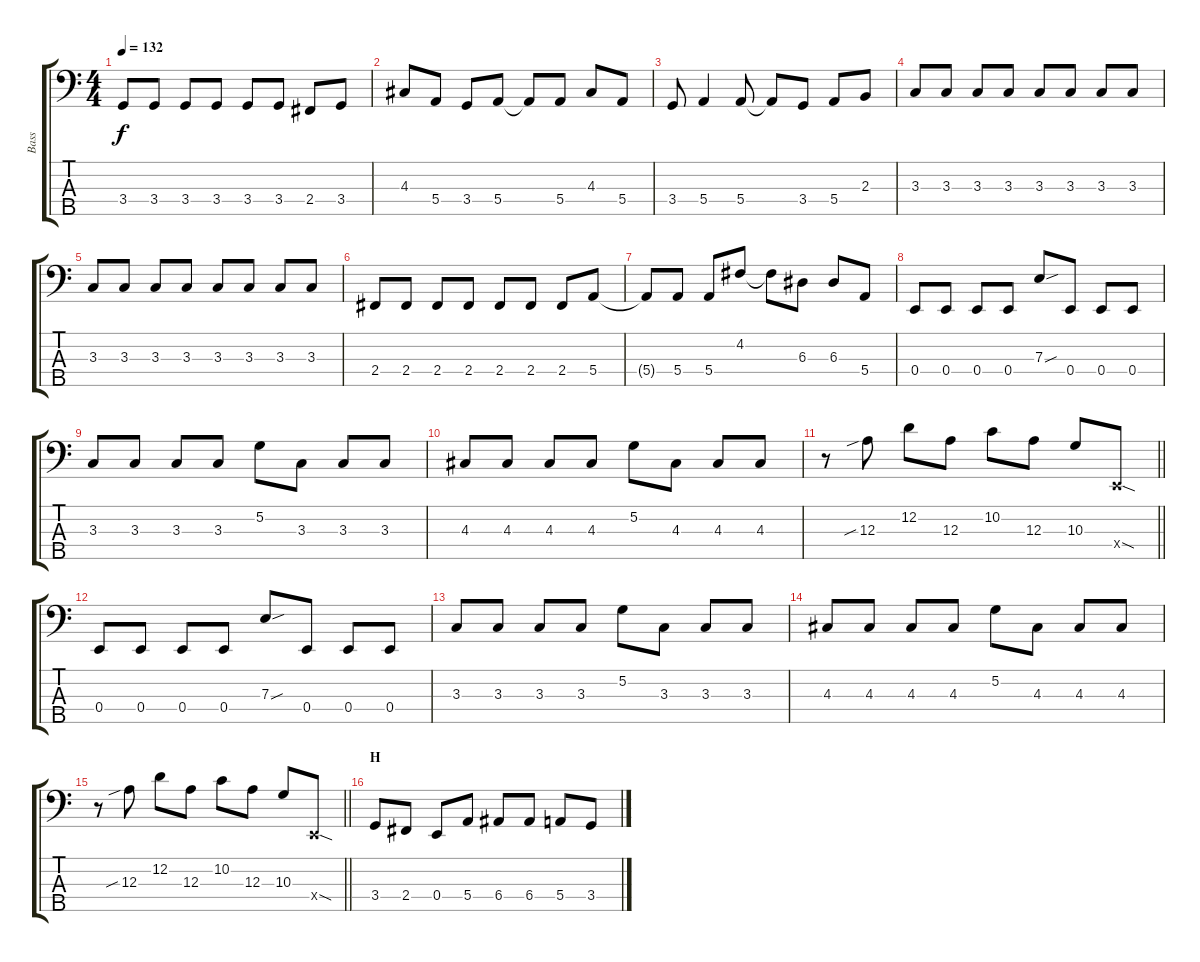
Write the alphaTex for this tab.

\track ("Bass" "Bass") {instrument electricbasspick}
\staff {score tabs}
\tuning (G2 D2 A1 E1 B0) {hide}
\ts (4 4)
\tempo 132
\clef f4
\ks c
3.4.8{dy f} 3.4.8 3.4.8 3.4.8 3.4.8 3.4.8 2.4.8 3.4.8 |
4.3.8 5.4.8 3.4.8 5.4.8 5.4{t}.8 5.4.8 4.3.8 5.4.8 |
3.4.8 5.4.4 5.4.8 5.4{t}.8 3.4.8 5.4.8 2.3.8 |
3.3.8 3.3.8 3.3.8 3.3.8 3.3.8 3.3.8 3.3.8 3.3.8 |
3.3.8 3.3.8 3.3.8 3.3.8 3.3.8 3.3.8 3.3.8 3.3.8 |
2.4.8 2.4.8 2.4.8 2.4.8 2.4.8 2.4.8 2.4.8 5.4.8 |
5.4{t}.8 5.4.8 5.4.8 4.2.8 4.2{t}.8 6.3.8 6.3.8 5.4.8 |
0.4.8 0.4.8 0.4.8 0.4.8 7.3{sou}.8 0.4.8 0.4.8 0.4.8 |
3.3.8 3.3.8 3.3.8 3.3.8 5.2.8 3.3.8 3.3.8 3.3.8 |
4.3.8 4.3.8 4.3.8 4.3.8 5.2.8 4.3.8 4.3.8 4.3.8 |
\barLineRight lightlight
r.8 12.3{sib}.8 12.2.8 12.3.8 10.2.8 12.3.8 10.3.8 0.4{sod x}.8 |
0.4.8 0.4.8 0.4.8 0.4.8 7.3{sou}.8 0.4.8 0.4.8 0.4.8 |
3.3.8 3.3.8 3.3.8 3.3.8 5.2.8 3.3.8 3.3.8 3.3.8 |
4.3.8 4.3.8 4.3.8 4.3.8 5.2.8 4.3.8 4.3.8 4.3.8 |
\barLineRight lightlight
r.8 12.3{sib}.8 12.2.8 12.3.8 10.2.8 12.3.8 10.3.8 0.4{sod x}.8 |
\section ("" "H")
3.4.8 2.4.8 0.4.8 5.4.8 6.4.8 6.4.8 5.4.8 3.4.8
